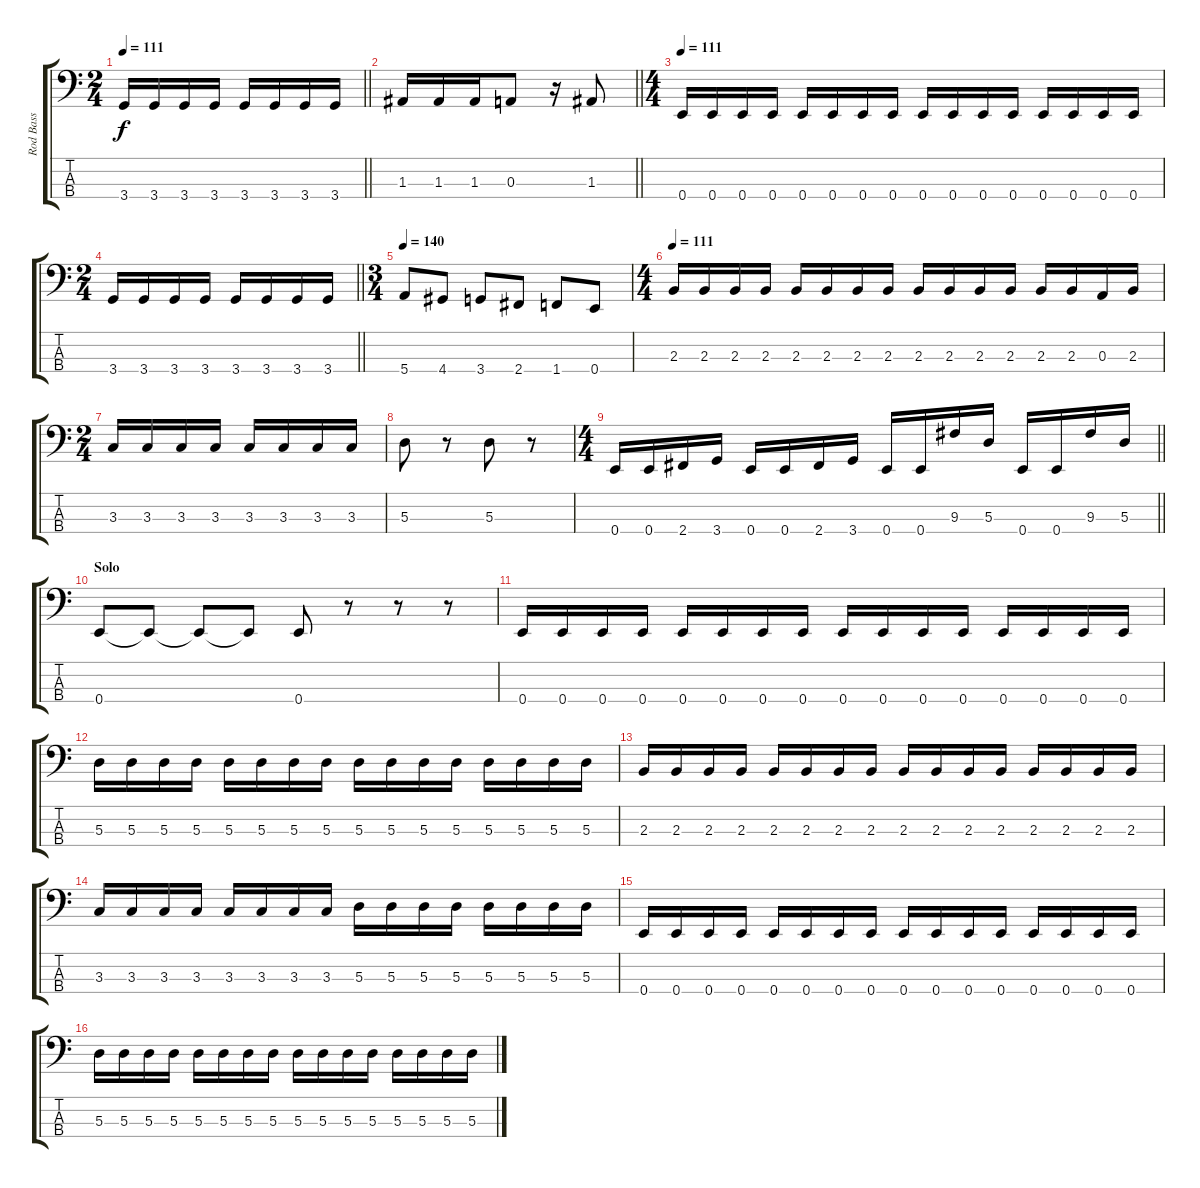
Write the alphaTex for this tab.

\track ("Rod Bass" "Rod Bass") {instrument electricbasspick}
\staff {score tabs}
\tuning (G2 D2 A1 E1) {hide}
\ts (2 4)
\tempo 111
\clef f4
\barLineRight lightlight
\ks c
3.4.16{dy f} 3.4.16 3.4.16 3.4.16 3.4.16 3.4.16 3.4.16 3.4.16 |
\barLineRight lightlight
1.3.16 1.3.16 1.3.16 0.3.8 r.16 1.3.8 |
\ts (4 4)
\tempo 111
0.4.16 0.4.16 0.4.16 0.4.16 0.4.16 0.4.16 0.4.16 0.4.16 0.4.16 0.4.16 0.4.16 0.4.16 0.4.16 0.4.16 0.4.16 0.4.16 |
\ts (2 4)
\barLineRight lightlight
3.4.16 3.4.16 3.4.16 3.4.16 3.4.16 3.4.16 3.4.16 3.4.16 |
\ts (3 4)
\tempo 140
5.4.8 4.4.8 3.4.8 2.4.8 1.4.8 0.4.8 |
\ts (4 4)
\tempo 111
2.3.16 2.3.16 2.3.16 2.3.16 2.3.16 2.3.16 2.3.16 2.3.16 2.3.16 2.3.16 2.3.16 2.3.16 2.3.16 2.3.16 0.3.16 2.3.16 |
\ts (2 4)
3.3.16 3.3.16 3.3.16 3.3.16 3.3.16 3.3.16 3.3.16 3.3.16 |
5.3.8 r.8 5.3.8 r.8 |
\ts (4 4)
\barLineRight lightlight
0.4.16 0.4.16 2.4.16 3.4.16 0.4.16 0.4.16 2.4.16 3.4.16 0.4.16 0.4.16 9.3.16 5.3.16 0.4.16 0.4.16 9.3.16 5.3.16 |
\section ("" "Solo")
0.4.8 0.4{t}.8 0.4{t}.8 0.4{t}.8 0.4.8 r.8 r.8 r.8 |
0.4.16 0.4.16 0.4.16 0.4.16 0.4.16 0.4.16 0.4.16 0.4.16 0.4.16 0.4.16 0.4.16 0.4.16 0.4.16 0.4.16 0.4.16 0.4.16 |
5.3.16 5.3.16 5.3.16 5.3.16 5.3.16 5.3.16 5.3.16 5.3.16 5.3.16 5.3.16 5.3.16 5.3.16 5.3.16 5.3.16 5.3.16 5.3.16 |
2.3.16 2.3.16 2.3.16 2.3.16 2.3.16 2.3.16 2.3.16 2.3.16 2.3.16 2.3.16 2.3.16 2.3.16 2.3.16 2.3.16 2.3.16 2.3.16 |
3.3.16 3.3.16 3.3.16 3.3.16 3.3.16 3.3.16 3.3.16 3.3.16 5.3.16 5.3.16 5.3.16 5.3.16 5.3.16 5.3.16 5.3.16 5.3.16 |
0.4.16 0.4.16 0.4.16 0.4.16 0.4.16 0.4.16 0.4.16 0.4.16 0.4.16 0.4.16 0.4.16 0.4.16 0.4.16 0.4.16 0.4.16 0.4.16 |
5.3.16 5.3.16 5.3.16 5.3.16 5.3.16 5.3.16 5.3.16 5.3.16 5.3.16 5.3.16 5.3.16 5.3.16 5.3.16 5.3.16 5.3.16 5.3.16
